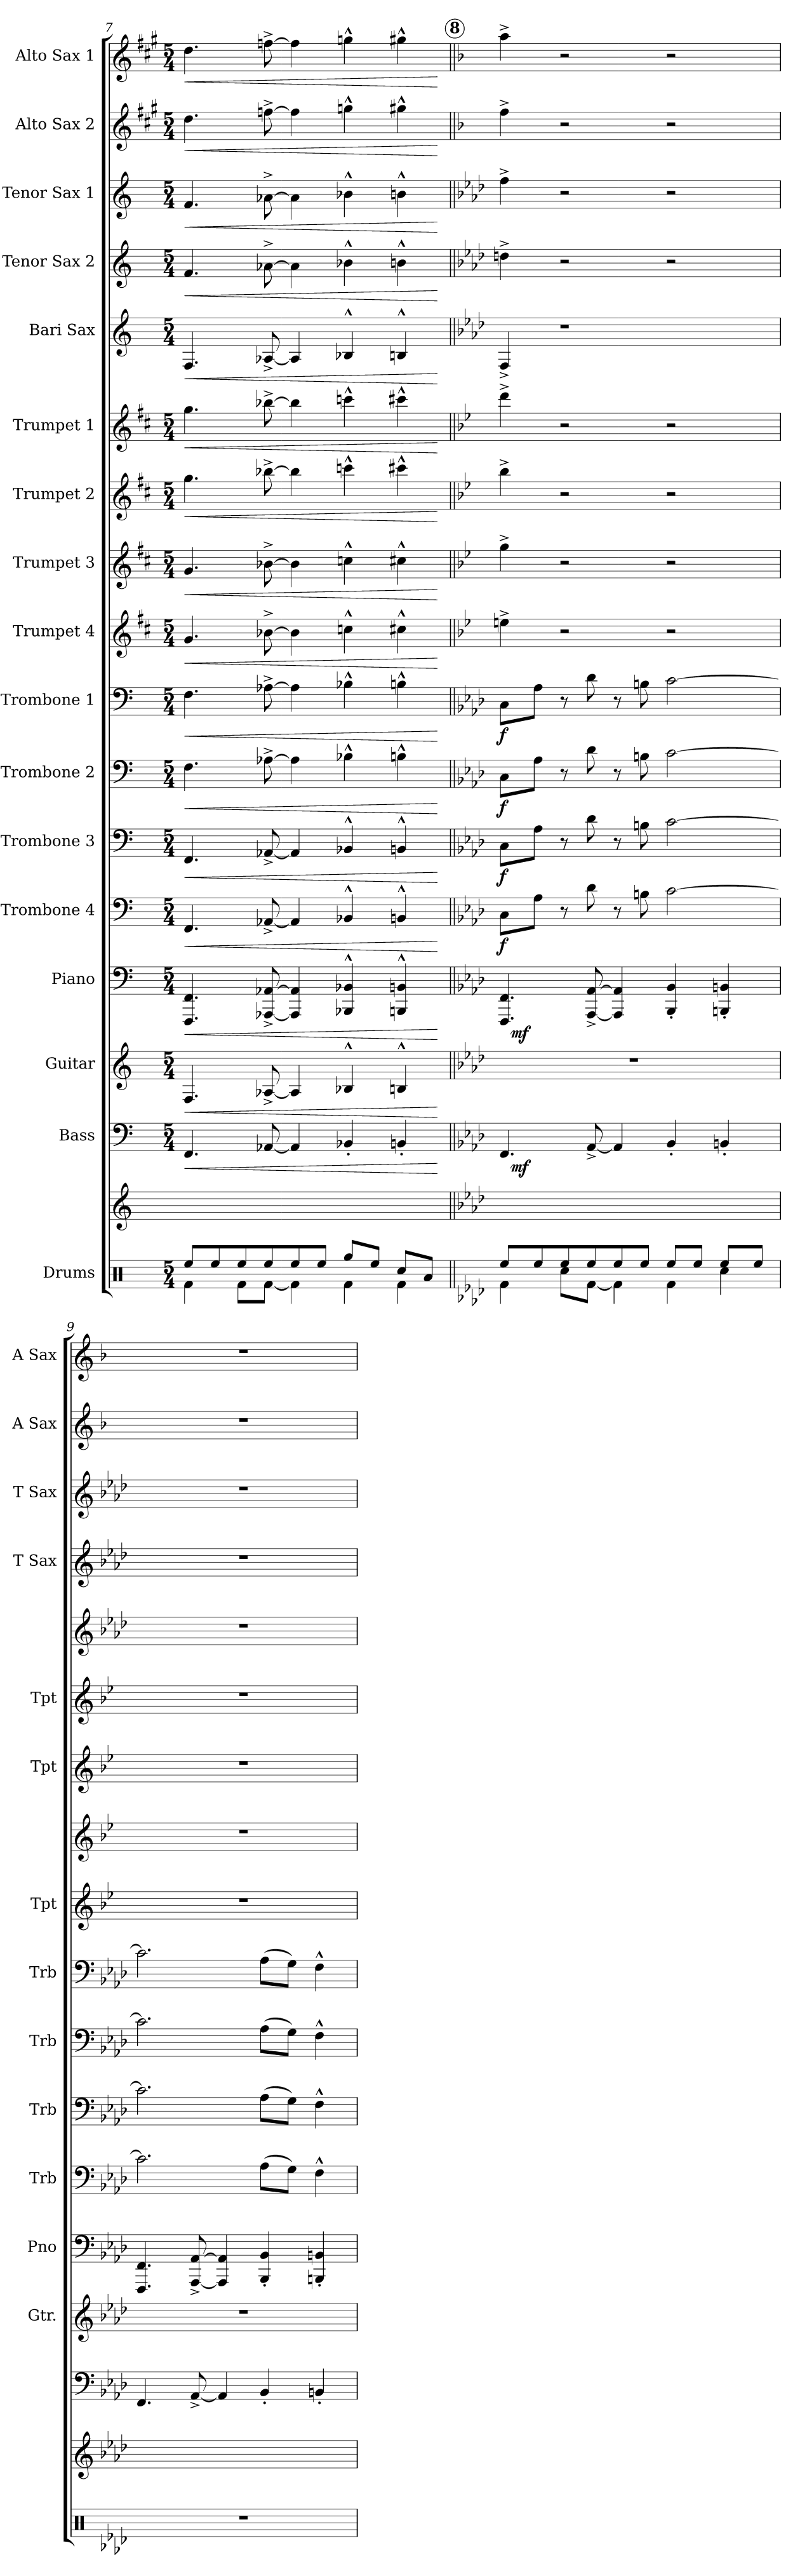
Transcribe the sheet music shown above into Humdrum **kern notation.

**kern	**kern	**kern	**dynam	**kern	**dynam	**kern	**dynam	**kern	**dynam	**kern	**dynam	**kern	**dynam	**kern	**dynam	**kern	**dynam	**kern	**dynam	**kern	**dynam	**kern	**dynam	**kern	**dynam	**kern	**dynam	**kern	**dynam	**kern	**dynam	**kern	**dynam
*part18	*part17	*part16	*part16	*part15	*part15	*part14	*part14	*part13	*part13	*part12	*part12	*part11	*part11	*part10	*part10	*part9	*part9	*part8	*part8	*part7	*part7	*part6	*part6	*part5	*part5	*part4	*part4	*part3	*part3	*part2	*part2	*part1	*part1
*staff18	*staff17	*staff16	*staff16	*staff15	*staff15	*staff14	*staff14	*staff13	*staff13	*staff12	*staff12	*staff11	*staff11	*staff10	*staff10	*staff9	*staff9	*staff8	*staff8	*staff7	*staff7	*staff6	*staff6	*staff5	*staff5	*staff4	*staff4	*staff3	*staff3	*staff2	*staff2	*staff1	*staff1
*I"Drums	*	*I"Bass	*	*I"Guitar	*	*I"Piano	*	*I"Trombone 4	*	*I"Trombone 3	*	*I"Trombone 2	*	*I"Trombone 1	*	*I"Trumpet 4	*	*I"Trumpet 3	*	*I"Trumpet 2	*	*I"Trumpet 1	*	*I"Bari Sax	*	*I"Tenor Sax 2	*	*I"Tenor Sax 1	*	*I"Alto Sax 2	*	*I"Alto Sax 1	*
*	*	*	*	*I'Gtr.	*	*I'Pno	*	*I'Trb	*	*I'Trb	*	*I'Trb	*	*I'Trb	*	*I'Tpt	*	*	*	*I'Tpt	*	*I'Tpt	*	*	*	*I'T Sax	*	*I'T Sax	*	*I'A Sax	*	*I'A Sax	*
*clefX	*clefG2	*clefF4	*	*clefG2	*	*clefF4	*	*clefF4	*	*clefF4	*	*clefF4	*	*clefF4	*	*clefG2	*	*clefG2	*	*clefG2	*	*clefG2	*	*clefG2	*	*clefG2	*	*clefG2	*	*clefG2	*	*clefG2	*
*	*	*ITrd7c12	*	*ITrd7c12	*	*	*	*	*	*	*	*	*	*	*	*ITrd1c2	*	*ITrd1c2	*	*ITrd1c2	*	*ITrd1c2	*	*ITrd12c21	*	*ITrd8c14	*	*ITrd8c14	*	*ITrd5c9	*	*ITrd5c9	*
*k[]	*k[]	*k[]	*	*k[]	*	*k[]	*	*k[]	*	*k[]	*	*k[]	*	*k[]	*	*k[]	*	*k[]	*	*k[]	*	*k[]	*	*k[]	*	*k[]	*	*k[]	*	*k[]	*	*k[]	*
*C:	*C:	*C:	*	*C:	*	*C:	*	*C:	*	*C:	*	*C:	*	*C:	*	*C:	*	*C:	*	*C:	*	*C:	*	*C:	*	*C:	*	*C:	*	*C:	*	*C:	*
*M5/4	*	*M5/4	*	*M5/4	*	*M5/4	*	*M5/4	*	*M5/4	*	*M5/4	*	*M5/4	*	*M5/4	*	*M5/4	*	*M5/4	*	*M5/4	*	*M5/4	*	*M5/4	*	*M5/4	*	*M5/4	*	*M5/4	*
=7	=7	=7	=7	=7	=7	=7	=7	=7	=7	=7	=7	=7	=7	=7	=7	=7	=7	=7	=7	=7	=7	=7	=7	=7	=7	=7	=7	=7	=7	=7	=7	=7	=7
*^	*	*	*	*	*	*	*	*	*	*	*	*	*	*	*	*	*	*	*	*	*	*	*	*	*	*	*	*	*	*	*	*	*
!	!	!	!	!LO:HP:b	!	!LO:HP:b	!	!LO:HP:b	!	!LO:HP:b	!	!LO:HP:b	!	!LO:HP:b	!	!LO:HP:b	!	!LO:HP:b	!	!LO:HP:b	!	!LO:HP:b	!	!LO:HP:b	!	!LO:HP:b	!	!LO:HP:b	!	!LO:HP:b	!	!LO:HP:b	!	!LO:HP:b
8Ree/L	4Rf\	1ryy	4.FFF/	<	4.FF/	<	4.FFF/ 4.FF/	<	4.FF/	<	4.FF/	<	4.F\	<	4.F\	<	4.f/	<	4.f/	<	4.ff\	<	4.ff\	<	4.FF/	<	4.F/	<	4.F/	<	4.f\	<	4.f\	<
8Ree/	.	.	.	.	.	.	.	.	.	.	.	.	.	.	.	.	.	.	.	.	.	.	.	.	.	.	.	.	.	.	.	.	.	.
8Ree/	8Rf\L	.	.	.	.	.	.	.	.	.	.	.	.	.	.	.	.	.	.	.	.	.	.	.	.	.	.	.	.	.	.	.	.	.
8Ree/	[<8Rf\J	.	[8AAA-X/	.	[8AA-X^</	.	[8AAA-X/^< [8AA-X/^<	.	[8AA-X^</	.	[8AA-X^</	.	[8A-X^>\	.	[8A-X^>\	.	[8a-X^>\	.	[8a-X^>\	.	[8aa-X^>\	.	[8aa-X^>\	.	[8AA-X^</	.	[8A-X^>\	.	[8A-X^>\	.	[8a-X^>\	.	[8a-X^>\	.
8Ree/	4Rf\]	.	4AAA-/]	.	4AA-/]	.	4AAA-/] 4AA-/]	.	4AA-/]	.	4AA-/]	.	4A-\]	.	4A-\]	.	4a-\]	.	4a-\]	.	4aa-\]	.	4aa-\]	.	4AA-/]	.	4A-\]	.	4A-\]	.	4a-\]	.	4a-\]	.
8Ree/J	.	.	.	.	.	.	.	.	.	.	.	.	.	.	.	.	.	.	.	.	.	.	.	.	.	.	.	.	.	.	.	.	.	.
8Rgg/L	4Rf\	.	4BBB-X'</	.	4BB-X^^>/	.	4BBB-X/^^> 4BB-X/^^>	.	4BB-X^^>/	.	4BB-X^^>/	.	4B-X^^>\	.	4B-X^^>\	.	4b-X^^>\	.	4b-X^^>\	.	4bb-X^^>\	.	4bb-X^^>\	.	4BB-X^^>/	.	4B-X^^>\	.	4B-X^^>\	.	4b-X^^>\	.	4b-X^^>\	.
8Ree/J	.	.	.	.	.	.	.	.	.	.	.	.	.	.	.	.	.	.	.	.	.	.	.	.	.	.	.	.	.	.	.	.	.	.
8Rcc/L	4Rf\	4ryy	4BBBn'</	.	4BBn^^>/	.	4BBBn/^^> 4BBn/^^>	.	4BBn^^>/	.	4BBn^^>/	.	4Bn^^>\	.	4Bn^^>\	.	4bn^^>\	.	4bn^^>\	.	4bbn^^>\	.	4bbn^^>\	.	4BBn^^>/	.	4Bn^^>\	.	4Bn^^>\	.	4bn^^>\	.	4bn^^>\	.
8Ra/J	.	.	.	.	.	.	.	.	.	.	.	.	.	.	.	.	.	.	.	.	.	.	.	.	.	.	.	.	.	.	.	.	.	.
*v	*v	*	*	*	*	*	*	*	*	*	*	*	*	*	*	*	*	*	*	*	*	*	*	*	*	*	*	*	*	*	*	*	*	*
.	.	.	[	.	[	.	[	.	[	.	[	.	[	.	[	.	[	.	[	.	[	.	[	.	[	.	[	.	[	.	[	.	[
!!LO:REH:place=s1:a:B:enc=circle:fs=6:t=8
=8||	=8||	=8||	=8||	=8||	=8||	=8||	=8||	=8||	=8||	=8||	=8||	=8||	=8||	=8||	=8||	=8||	=8||	=8||	=8||	=8||	=8||	=8||	=8||	=8||	=8||	=8||	=8||	=8||	=8||	=8||	=8||	=8||	=8||
*k[b-e-a-d-]	*k[b-e-a-d-]	*k[b-e-a-d-]	*	*k[b-e-a-d-]	*	*k[b-e-a-d-]	*	*k[b-e-a-d-]	*	*k[b-e-a-d-]	*	*k[b-e-a-d-]	*	*k[b-e-a-d-]	*	*k[b-e-a-d-]	*	*k[b-e-a-d-]	*	*k[b-e-a-d-]	*	*k[b-e-a-d-]	*	*k[b-e-a-d-]	*	*k[b-e-a-d-]	*	*k[b-e-a-d-]	*	*k[b-e-a-d-]	*	*k[b-e-a-d-]	*
*A-:	*A-:	*A-:	*	*A-:	*	*A-:	*	*A-:	*	*A-:	*	*A-:	*	*A-:	*	*A-:	*	*A-:	*	*A-:	*	*A-:	*	*A-:	*	*A-:	*	*A-:	*	*A-:	*	*A-:	*
*^	*	*	*	*	*	*	*	*	*	*	*	*	*	*	*	*	*	*	*	*	*	*	*	*	*	*	*	*	*	*	*	*	*
!	!	!	!	!	!	!	!	!	!	!LO:DY:b	!	!LO:DY:b	!	!LO:DY:b	!	!LO:DY:b	!	!	!	!	!	!	!	!	!	!	!	!	!	!	!	!	!	!
*	*	*	*^	*	*	*	*^	*	*	*	*	*	*	*	*	*	*	*	*	*	*	*	*	*	*	*	*	*	*	*	*	*	*	*
8Ree/L	4Rf\	1ryy	4.FFF/	32ryy	.	4%5r	.	4.FFF/ 4.FF/	32ryy	.	8C\L	f	8C\L	f	8C\L	f	8C\L	f	4ddn^>\	.	4ff^>\	.	4aa-^>\	.	4ccc^>\	.	4FF^</	.	4dn^>\	.	4f^>\	.	4a-^>\	.	4cc^>\	.
!	!	!	!	!	!LO:DY:b	!	!	!	!	!LO:DY:b	!	!	!	!	!	!	!	!	!	!	!	!	!	!	!	!	!	!	!	!	!	!	!	!	!	!
.	.	.	.	1ryy	mf	.	.	.	1ryy	mf	.	.	.	.	.	.	.	.	.	.	.	.	.	.	.	.	.	.	.	.	.	.	.	.	.	.
8Ree/	.	.	.	.	.	.	.	.	.	.	8A-\J	.	8A-\J	.	8A-\J	.	8A-\J	.	.	.	.	.	.	.	.	.	.	.	.	.	.	.	.	.	.	.
8Ree/	8Rcc\L	.	.	.	.	.	.	.	.	.	8r	.	8r	.	8r	.	8r	.	2r	.	2r	.	2r	.	2r	.	1r	.	2r	.	2r	.	2r	.	2r	.
8Ree/	[<8Rf\J	.	[8AAA-^</	.	.	.	.	[8AAA-/^< [8AA-/^<	.	.	8d-i\	.	8d-i\	.	8d-i\	.	8d-i\	.	.	.	.	.	.	.	.	.	.	.	.	.	.	.	.	.	.	.
8Ree/	4Rf\]	.	4AAA-/]	.	.	.	.	4AAA-/] 4AA-/]	.	.	8r	.	8r	.	8r	.	8r	.	.	.	.	.	.	.	.	.	.	.	.	.	.	.	.	.	.	.
8Ree/J	.	.	.	.	.	.	.	.	.	.	8Bn\	.	8Bn\	.	8Bn\	.	8Bn\	.	.	.	.	.	.	.	.	.	.	.	.	.	.	.	.	.	.	.
8Ree/L	4Rf\	.	4BBB-'</	.	.	.	.	4BBB-/'< 4BB-/'<	.	.	[2c\	.	[2c\	.	[2c\	.	[2c\	.	2r	.	2r	.	2r	.	2r	.	.	.	2r	.	2r	.	2r	.	2r	.
8Ree/J	.	.	.	.	.	.	.	.	.	.	.	.	.	.	.	.	.	.	.	.	.	.	.	.	.	.	.	.	.	.	.	.	.	.	.	.
8Ree/L	4Rcc\	4ryy	4BBBn'</	.	.	.	.	4BBBn/'< 4BBn/'<	.	.	.	.	.	.	.	.	.	.	.	.	.	.	.	.	.	.	.	.	.	.	.	.	.	.	.	.
.	.	.	.	8..ryy	.	.	.	.	8..ryy	.	.	.	.	.	.	.	.	.	.	.	.	.	.	.	.	.	.	.	.	.	.	.	.	.	.	.
8Ree/J	.	.	.	.	.	.	.	.	.	.	.	.	.	.	.	.	.	.	.	.	.	.	.	.	.	.	.	.	.	.	.	.	.	.	.	.
*v	*v	*	*v	*v	*	*	*	*v	*v	*	*	*	*	*	*	*	*	*	*	*	*	*	*	*	*	*	*	*	*	*	*	*	*	*	*	*
!!LO:PB:g=z
=9	=9	=9	=9	=9	=9	=9	=9	=9	=9	=9	=9	=9	=9	=9	=9	=9	=9	=9	=9	=9	=9	=9	=9	=9	=9	=9	=9	=9	=9	=9	=9	=9	=9
4%5r	1ryy	4.FFF/	.	4%5r	.	4.FFF/ 4.FF/	.	2.c\]	.	2.c\]	.	2.c\]	.	2.c\]	.	4%5r	.	4%5r	.	4%5r	.	4%5r	.	4%5r	.	4%5r	.	4%5r	.	4%5r	.	4%5r	.
.	.	[8AAA-^</	.	.	.	[8AAA-/^< [8AA-/^<	.	.	.	.	.	.	.	.	.	.	.	.	.	.	.	.	.	.	.	.	.	.	.	.	.	.	.
.	.	4AAA-/]	.	.	.	4AAA-/] 4AA-/]	.	.	.	.	.	.	.	.	.	.	.	.	.	.	.	.	.	.	.	.	.	.	.	.	.	.	.
.	.	4BBB-'</	.	.	.	4BBB-/'< 4BB-/'<	.	(>8A-\L	.	(>8A-\L	.	(>8A-\L	.	(>8A-\L	.	.	.	.	.	.	.	.	.	.	.	.	.	.	.	.	.	.	.
.	.	.	.	.	.	.	.	8G\J)	.	8G\J)	.	8G\J)	.	8G\J)	.	.	.	.	.	.	.	.	.	.	.	.	.	.	.	.	.	.	.
.	4ryy	4BBBn'</	.	.	.	4BBBn/'< 4BBn/'<	.	4F^^>\	.	4F^^>\	.	4F^^>\	.	4F^^>\	.	.	.	.	.	.	.	.	.	.	.	.	.	.	.	.	.	.	.
=	=	=	=	=	=	=	=	=	=	=	=	=	=	=	=	=	=	=	=	=	=	=	=	=	=	=	=	=	=	=	=	=	=
*-	*-	*-	*-	*-	*-	*-	*-	*-	*-	*-	*-	*-	*-	*-	*-	*-	*-	*-	*-	*-	*-	*-	*-	*-	*-	*-	*-	*-	*-	*-	*-	*-	*-
